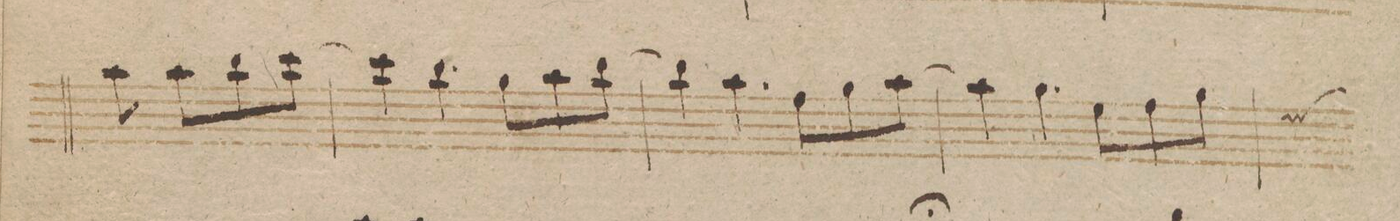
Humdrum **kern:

**kern	**dynam
*I"Violino 1mo	*
*clefG2	*
*k[b-]	*
*met(c)	*
*M4/4	*
8aa\	.
8aa\L	.
8bb-\	.
[8ccc\J	.
=265	=265
4ccc\]	.
4.bb-\	.
8gg\L	.
8aa\	.
[8bb-\J	.
=266	=266
4bb-\]	.
4.aa\	.
8ff\L	.
8gg\	.
[8aa\J	.
=267	=267
4aa\]	.
4.gg\	.
8ee\L	.
8ff\	.
8gg\J	.
*custos:ee	*
=268	=268
*-	*-
